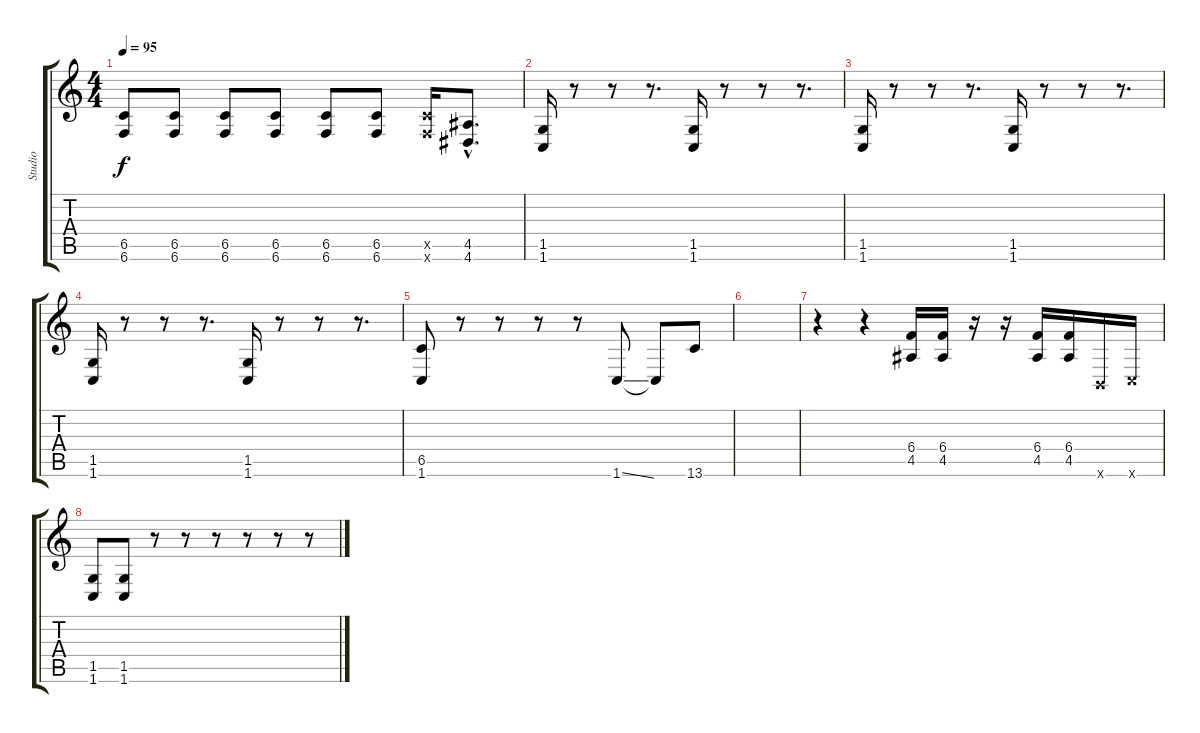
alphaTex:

\track ("Studio" "Studio") {instrument distortionguitar}
\staff {score tabs}
\tuning (D4 A3 E3 B2 Gb2 B1) {hide}
\ts (4 4)
\tempo 95
\clef g2
\ks c
(6.5 6.6).8{dy f} (6.5 6.6).8 (6.5 6.6).8 (6.5 6.6).8 (6.5 6.6).8 (6.5 6.6).8 (6.5{x} 6.6{x}).16 (4.5{hac} 4.6{hac}).8{d} |
(1.5 1.6).16 r.8 r.8 r.8{d} (1.5 1.6).16 r.8 r.8 r.8{d} |
(1.5 1.6).16 r.8 r.8 r.8{d} (1.5 1.6).16 r.8 r.8 r.8{d} |
(1.5 1.6).16 r.8 r.8 r.8{d} (1.5 1.6).16 r.8 r.8 r.8{d} |
(6.5 1.6).8 r.8 r.8 r.8 r.8 1.6{ss}.8 1.6{t}.8 13.6.8 |
|
r.4 r.4 (6.4 4.5).16 (6.4 4.5).16 r.16 r.16 (6.4 4.5).16 (6.4 4.5).16 0.6{x}.16 1.6{x}.16 |
(1.5 1.6).8 (1.5 1.6).8 r.8 r.8 r.8 r.8 r.8 r.8
